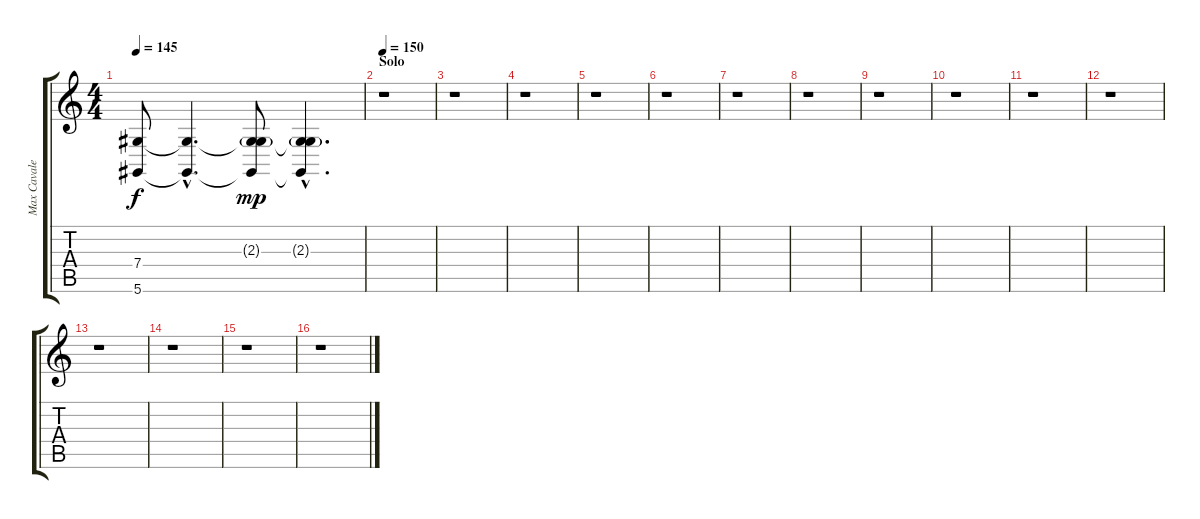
\track ("Max Cavalera  - Vocals" "Max Cavale") {instrument lead2sawtooth}
\staff {score tabs}
\tuning (Eb4 Bb3 Gb3 Db3 Ab2 Eb2) {hide}
\ts (4 4)
\tempo 145
\clef g2
\ks c
(7.4{t} 5.6{t}).8{dy f} (7.4{hac t} 5.6{hac t}).4{d} (2.3{g} 7.4{t} 5.6{t}).8{dy mp} (2.3{g hac} 7.4{hac t} 5.6{hac t}).4{d} |
\section ("" "Solo")
\tempo 150
r.1 |
r.1 |
r.1 |
r.1 |
r.1 |
r.1 |
r.1 |
r.1 |
r.1 |
r.1 |
r.1 |
r.1 |
r.1 |
r.1 |
r.1
